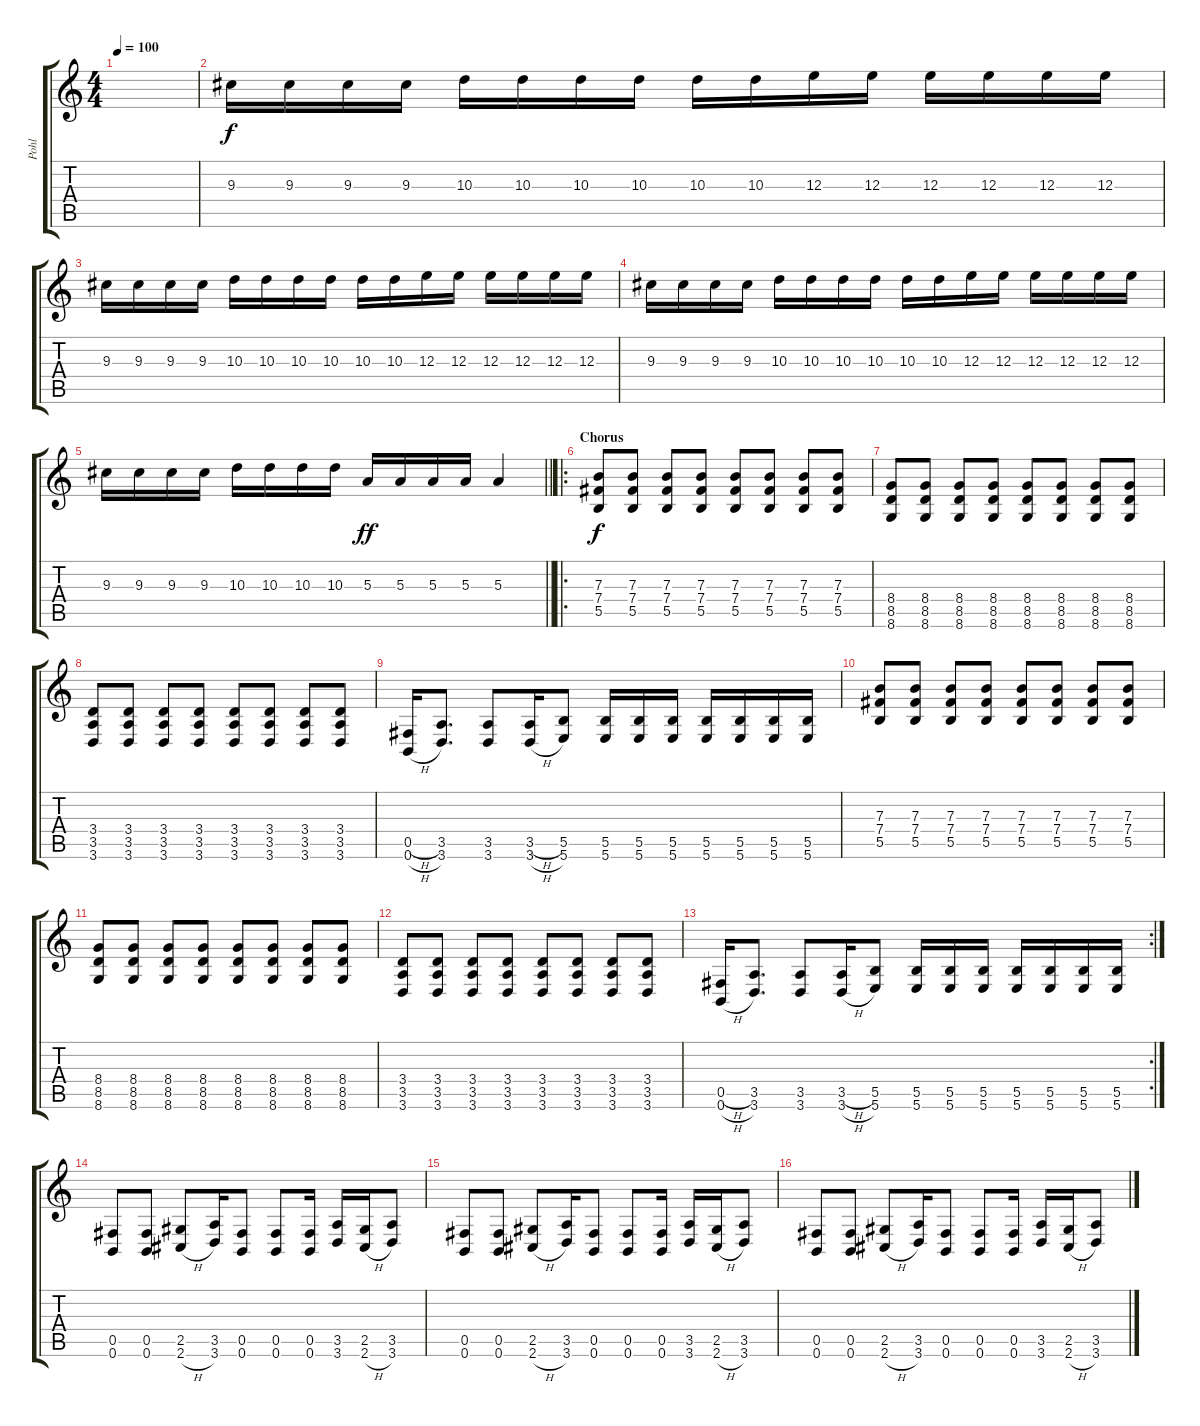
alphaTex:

\track ("Pohl" "Pohl") {instrument distortionguitar}
\staff {score tabs}
\tuning (Db4 Ab3 E3 B2 Gb2 B1) {hide}
\ts (4 4)
\tempo 100
\clef g2
\ks c
|
9.3.16{volume 2} 9.3.16{volume 13} 9.3.16 9.3.16 10.3.16 10.3.16 10.3.16 10.3.16 10.3.16 10.3.16 12.3.16 12.3.16 12.3.16 12.3.16 12.3.16 12.3.16 |
9.3.16 9.3.16 9.3.16 9.3.16 10.3.16 10.3.16 10.3.16 10.3.16 10.3.16 10.3.16 12.3.16 12.3.16 12.3.16 12.3.16 12.3.16 12.3.16 |
9.3.16 9.3.16 9.3.16 9.3.16 10.3.16 10.3.16 10.3.16 10.3.16 10.3.16 10.3.16 12.3.16 12.3.16 12.3.16 12.3.16 12.3.16 12.3.16 |
\barLineRight lightlight
9.3.16 9.3.16 9.3.16 9.3.16 10.3.16 10.3.16 10.3.16 10.3.16 5.3.16{dy ff} 5.3.16 5.3.16 5.3.16 5.3.4 |
\ro
\section ("" "Chorus")
(7.3 7.4 5.5).8{dy f} (7.3 7.4 5.5).8 (7.3 7.4 5.5).8 (7.3 7.4 5.5).8 (7.3 7.4 5.5).8 (7.3 7.4 5.5).8 (7.3 7.4 5.5).8 (7.3 7.4 5.5).8 |
(8.4 8.5 8.6).8 (8.4 8.5 8.6).8 (8.4 8.5 8.6).8 (8.4 8.5 8.6).8 (8.4 8.5 8.6).8 (8.4 8.5 8.6).8 (8.4 8.5 8.6).8 (8.4 8.5 8.6).8 |
(3.4 3.5 3.6).8 (3.4 3.5 3.6).8 (3.4 3.5 3.6).8 (3.4 3.5 3.6).8 (3.4 3.5 3.6).8 (3.4 3.5 3.6).8 (3.4 3.5 3.6).8 (3.4 3.5 3.6).8 |
(0.5{h} 0.6{h}).16 (3.5 3.6).8{d} (3.5 3.6).8 (3.5{h} 3.6{h}).16 (5.5 5.6).8 (5.5 5.6).16 (5.5 5.6).16 (5.5 5.6).16 (5.5 5.6).16 (5.5 5.6).16 (5.5 5.6).16 (5.5 5.6).16 |
(7.3 7.4 5.5).8 (7.3 7.4 5.5).8 (7.3 7.4 5.5).8 (7.3 7.4 5.5).8 (7.3 7.4 5.5).8 (7.3 7.4 5.5).8 (7.3 7.4 5.5).8 (7.3 7.4 5.5).8 |
(8.4 8.5 8.6).8 (8.4 8.5 8.6).8 (8.4 8.5 8.6).8 (8.4 8.5 8.6).8 (8.4 8.5 8.6).8 (8.4 8.5 8.6).8 (8.4 8.5 8.6).8 (8.4 8.5 8.6).8 |
(3.4 3.5 3.6).8 (3.4 3.5 3.6).8 (3.4 3.5 3.6).8 (3.4 3.5 3.6).8 (3.4 3.5 3.6).8 (3.4 3.5 3.6).8 (3.4 3.5 3.6).8 (3.4 3.5 3.6).8 |
\rc 2
(0.5{h} 0.6{h}).16 (3.5 3.6).8{d} (3.5 3.6).8 (3.5{h} 3.6{h}).16 (5.5 5.6).8 (5.5 5.6).16 (5.5 5.6).16 (5.5 5.6).16 (5.5 5.6).16 (5.5 5.6).16 (5.5 5.6).16 (5.5 5.6).16 |
(0.5 0.6).8 (0.5 0.6).8 (2.5 2.6{h}).8 (3.5 3.6).16 (0.5 0.6).8 (0.5 0.6).8 (0.5 0.6).16 (3.5 3.6).16 (2.5 2.6{h}).16 (3.5 3.6).8 |
(0.5 0.6).8 (0.5 0.6).8 (2.5 2.6{h}).8 (3.5 3.6).16 (0.5 0.6).8 (0.5 0.6).8 (0.5 0.6).16 (3.5 3.6).16 (2.5 2.6{h}).16 (3.5 3.6).8 |
(0.5 0.6).8 (0.5 0.6).8 (2.5 2.6{h}).8 (3.5 3.6).16 (0.5 0.6).8 (0.5 0.6).8 (0.5 0.6).16 (3.5 3.6).16 (2.5 2.6{h}).16 (3.5 3.6).8
